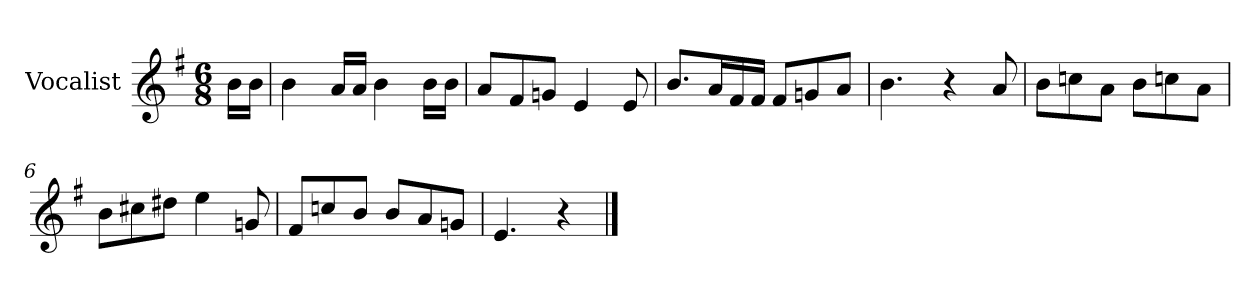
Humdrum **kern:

**kern
*part1
*staff1
*I"Vocalist
*k[f#]
*e:
*M6/8
=
16bLL
16bJJ
=1
4b
16aLL
16aJJ
4b
16bLL
16bJJ
=2
8aL
8f#
8gnJ
4e
8e
=3
8.bL
16aL
16f#
16f#JJ
8f#L
8gn
8aJ
=4
4.b
4r
8a
=5
8bL
8ccn
8aJ
8bL
8ccn
8aJ
=6
8bL
8cc#X
8dd#XJ
4ee
8gn
=7
8f#L
8ccn
8bJ
8bL
8a
8gnJ
=8
4.e
4r
==
*-
